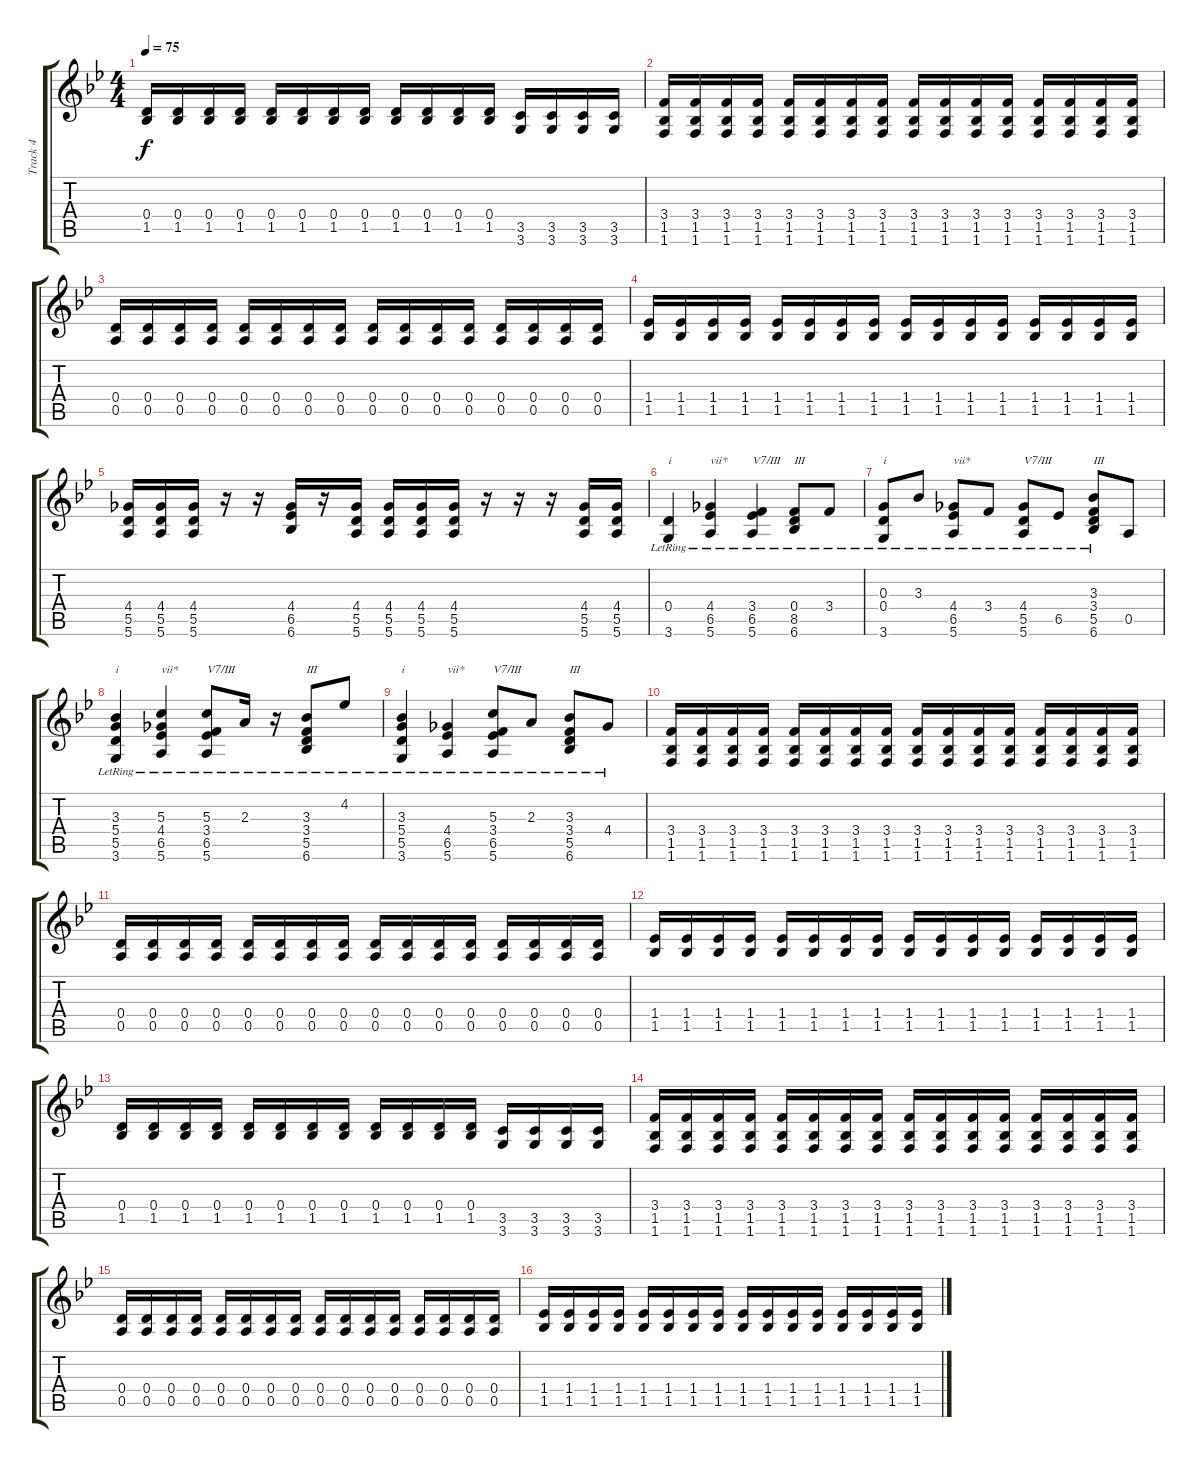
\track ("Track 4" "Track 4") {instrument overdrivenguitar}
\staff {score tabs}
\tuning (E4 B3 G3 D3 A2 E2) {hide}
\ts (4 4)
\tempo 75
\clef g2
\ks bb
(0.4 1.5).16{dy f} (0.4 1.5).16 (0.4 1.5).16 (0.4 1.5).16 (0.4 1.5).16 (0.4 1.5).16 (0.4 1.5).16 (0.4 1.5).16 (0.4 1.5).16 (0.4 1.5).16 (0.4 1.5).16 (0.4 1.5).16 (3.5 3.6).16 (3.5 3.6).16 (3.5 3.6).16 (3.5 3.6).16 |
(3.4 1.5 1.6).16 (3.4 1.5 1.6).16 (3.4 1.5 1.6).16 (3.4 1.5 1.6).16 (3.4 1.5 1.6).16 (3.4 1.5 1.6).16 (3.4 1.5 1.6).16 (3.4 1.5 1.6).16 (3.4 1.5 1.6).16 (3.4 1.5 1.6).16 (3.4 1.5 1.6).16 (3.4 1.5 1.6).16 (3.4 1.5 1.6).16 (3.4 1.5 1.6).16 (3.4 1.5 1.6).16 (3.4 1.5 1.6).16 |
(0.4 0.5).16 (0.4 0.5).16 (0.4 0.5).16 (0.4 0.5).16 (0.4 0.5).16 (0.4 0.5).16 (0.4 0.5).16 (0.4 0.5).16 (0.4 0.5).16 (0.4 0.5).16 (0.4 0.5).16 (0.4 0.5).16 (0.4 0.5).16 (0.4 0.5).16 (0.4 0.5).16 (0.4 0.5).16 |
(1.4 1.5).16 (1.4 1.5).16 (1.4 1.5).16 (1.4 1.5).16 (1.4 1.5).16 (1.4 1.5).16 (1.4 1.5).16 (1.4 1.5).16 (1.4 1.5).16 (1.4 1.5).16 (1.4 1.5).16 (1.4 1.5).16 (1.4 1.5).16 (1.4 1.5).16 (1.4 1.5).16 (1.4 1.5).16 |
(4.4 5.5 5.6).16 (4.4 5.5 5.6).16 (4.4 5.5 5.6).16 r.16 r.16 (4.4 6.5 6.6).16 r.16 (4.4 5.5 5.6).16 (4.4 5.5 5.6).16 (4.4 5.5 5.6).16 (4.4 5.5 5.6).16 r.16 r.16 r.16 (4.4 5.5 5.6).16 (4.4 5.5 5.6).16 |
(0.4{lr} 3.6{lr}).4{txt "i"} (4.4{lr} 6.5{lr} 5.6{lr}).4{txt "vii*"} (3.4{lr} 6.5{lr} 5.6{lr}).4{txt "V7/III"} (0.4{lr} 8.5{lr} 6.6{lr}).8{txt "III"} 3.4{lr}.8 |
(0.3{lr} 0.4{lr} 3.6{lr}).8{txt "i"} 3.3{lr}.8 (4.4{lr} 6.5{lr} 5.6{lr}).8{txt "vii*"} 3.4{lr}.8 (4.4{lr} 5.5{lr} 5.6{lr}).8{txt "V7/III"} 6.5{lr}.8 (3.3{lr} 3.4{lr} 5.5{lr} 6.6{lr}).8{txt "III"} 0.5.8 |
(3.3{lr} 5.4{lr} 5.5{lr} 3.6{lr}).4{txt "i"} (5.3{lr} 4.4{lr} 6.5{lr} 5.6{lr}).4{txt "vii*"} (5.3{lr} 3.4{lr} 6.5{lr} 5.6{lr}).8{txt "V7/III"} 2.3{lr}.16 r.16 (3.3{lr} 3.4{lr} 5.5{lr} 6.6{lr}).8{txt "III"} 4.2{lr}.8 |
(3.3{lr} 5.4{lr} 5.5{lr} 3.6{lr}).4{txt "i"} (4.4{lr} 6.5{lr} 5.6{lr}).4{txt "vii*"} (5.3{lr} 3.4{lr} 6.5{lr} 5.6{lr}).8{txt "V7/III"} 2.3{lr}.8 (3.3{lr} 3.4{lr} 5.5{lr} 6.6{lr}).8{txt "III"} 4.4{lr}.8 |
(3.4 1.5 1.6).16 (3.4 1.5 1.6).16 (3.4 1.5 1.6).16 (3.4 1.5 1.6).16 (3.4 1.5 1.6).16 (3.4 1.5 1.6).16 (3.4 1.5 1.6).16 (3.4 1.5 1.6).16 (3.4 1.5 1.6).16 (3.4 1.5 1.6).16 (3.4 1.5 1.6).16 (3.4 1.5 1.6).16 (3.4 1.5 1.6).16 (3.4 1.5 1.6).16 (3.4 1.5 1.6).16 (3.4 1.5 1.6).16 |
(0.4 0.5).16 (0.4 0.5).16 (0.4 0.5).16 (0.4 0.5).16 (0.4 0.5).16 (0.4 0.5).16 (0.4 0.5).16 (0.4 0.5).16 (0.4 0.5).16 (0.4 0.5).16 (0.4 0.5).16 (0.4 0.5).16 (0.4 0.5).16 (0.4 0.5).16 (0.4 0.5).16 (0.4 0.5).16 |
(1.4 1.5).16 (1.4 1.5).16 (1.4 1.5).16 (1.4 1.5).16 (1.4 1.5).16 (1.4 1.5).16 (1.4 1.5).16 (1.4 1.5).16 (1.4 1.5).16 (1.4 1.5).16 (1.4 1.5).16 (1.4 1.5).16 (1.4 1.5).16 (1.4 1.5).16 (1.4 1.5).16 (1.4 1.5).16 |
(0.4 1.5).16 (0.4 1.5).16 (0.4 1.5).16 (0.4 1.5).16 (0.4 1.5).16 (0.4 1.5).16 (0.4 1.5).16 (0.4 1.5).16 (0.4 1.5).16 (0.4 1.5).16 (0.4 1.5).16 (0.4 1.5).16 (3.5 3.6).16 (3.5 3.6).16 (3.5 3.6).16 (3.5 3.6).16 |
(3.4 1.5 1.6).16 (3.4 1.5 1.6).16 (3.4 1.5 1.6).16 (3.4 1.5 1.6).16 (3.4 1.5 1.6).16 (3.4 1.5 1.6).16 (3.4 1.5 1.6).16 (3.4 1.5 1.6).16 (3.4 1.5 1.6).16 (3.4 1.5 1.6).16 (3.4 1.5 1.6).16 (3.4 1.5 1.6).16 (3.4 1.5 1.6).16 (3.4 1.5 1.6).16 (3.4 1.5 1.6).16 (3.4 1.5 1.6).16 |
(0.4 0.5).16 (0.4 0.5).16 (0.4 0.5).16 (0.4 0.5).16 (0.4 0.5).16 (0.4 0.5).16 (0.4 0.5).16 (0.4 0.5).16 (0.4 0.5).16 (0.4 0.5).16 (0.4 0.5).16 (0.4 0.5).16 (0.4 0.5).16 (0.4 0.5).16 (0.4 0.5).16 (0.4 0.5).16 |
(1.4 1.5).16 (1.4 1.5).16 (1.4 1.5).16 (1.4 1.5).16 (1.4 1.5).16 (1.4 1.5).16 (1.4 1.5).16 (1.4 1.5).16 (1.4 1.5).16 (1.4 1.5).16 (1.4 1.5).16 (1.4 1.5).16 (1.4 1.5).16 (1.4 1.5).16 (1.4 1.5).16 (1.4 1.5).16
